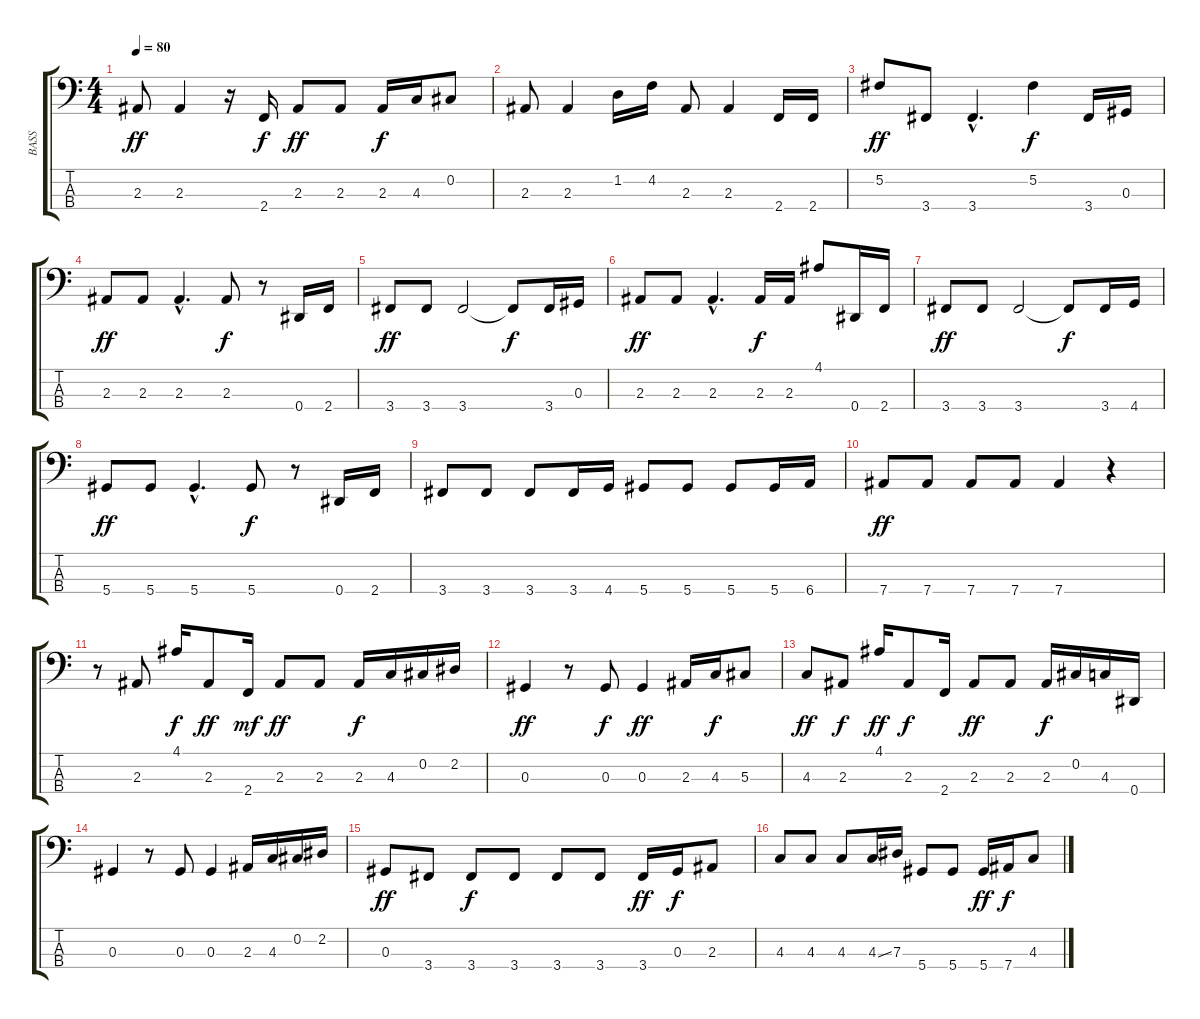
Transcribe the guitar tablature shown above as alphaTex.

\track ("BASS" "BASS") {instrument electricbasspick}
\staff {score tabs}
\tuning (Gb2 Db2 Ab1 Eb1) {hide}
\ts (4 4)
\tempo 80
\clef f4
\ks c
2.3.8{dy ff} 2.3.4 r.16 2.4.16{dy f} 2.3.8{dy ff} 2.3.8 2.3.16{dy f} 4.3.16 0.2.8 |
2.3.8 2.3.4 1.2.16 4.2.16 2.3.8 2.3.4 2.4.16 2.4.16 |
5.2.8{dy ff} 3.4.8 3.4{hac}.4{d} 5.2.4{dy f} 3.4.16 0.3.16 |
2.3.8{dy ff} 2.3.8 2.3{hac}.4{d} 2.3.8{dy f} r.8 0.4.16 2.4.16 |
3.4.8{dy ff} 3.4.8 3.4.2 3.4{t}.8{dy f} 3.4.16 0.3.16 |
2.3.8{dy ff} 2.3.8 2.3{hac}.4{d} 2.3.16{dy f} 2.3.16 4.1.8 0.4.16 2.4.16 |
3.4.8{dy ff} 3.4.8 3.4.2 3.4{t}.8{dy f} 3.4.16 4.4.16 |
5.4.8{dy ff} 5.4.8 5.4{hac}.4{d} 5.4.8{dy f} r.8 0.4.16 2.4.16 |
3.4.8 3.4.8 3.4.8 3.4.16 4.4.16 5.4.8 5.4.8 5.4.8 5.4.16 6.4.16 |
7.4.8{dy ff} 7.4.8 7.4.8 7.4.8 7.4.4 r.4 |
r.8 2.3.8 4.1.16{dy f} 2.3.8{dy ff} 2.4.16{dy mf} 2.3.8{dy ff} 2.3.8 2.3.16{dy f} 4.3.16 0.2.16 2.2.16 |
0.3.4{dy ff} r.8 0.3.8{dy f} 0.3.4{dy ff} 2.3.16 4.3.16{dy f} 5.3.8 |
4.3.8{dy ff} 2.3.8{dy f} 4.1.16{dy ff} 2.3.8{dy f} 2.4.16 2.3.8{dy ff} 2.3.8 2.3.16{dy f} 0.2.16 4.3.16 0.4.16 |
0.3.4 r.8 0.3.8 0.3.4 2.3.16 4.3.16 0.2.16 2.2.16 |
0.3.8{dy ff} 3.4.8 3.4.8{dy f} 3.4.8 3.4.8 3.4.8 3.4.16{dy ff} 0.3.16{dy f} 2.3.8 |
4.3.8 4.3.8 4.3.8 4.3{ss}.16 7.3.16 5.4.8 5.4.8 5.4.16{dy ff} 7.4.16{dy f} 4.3.8
